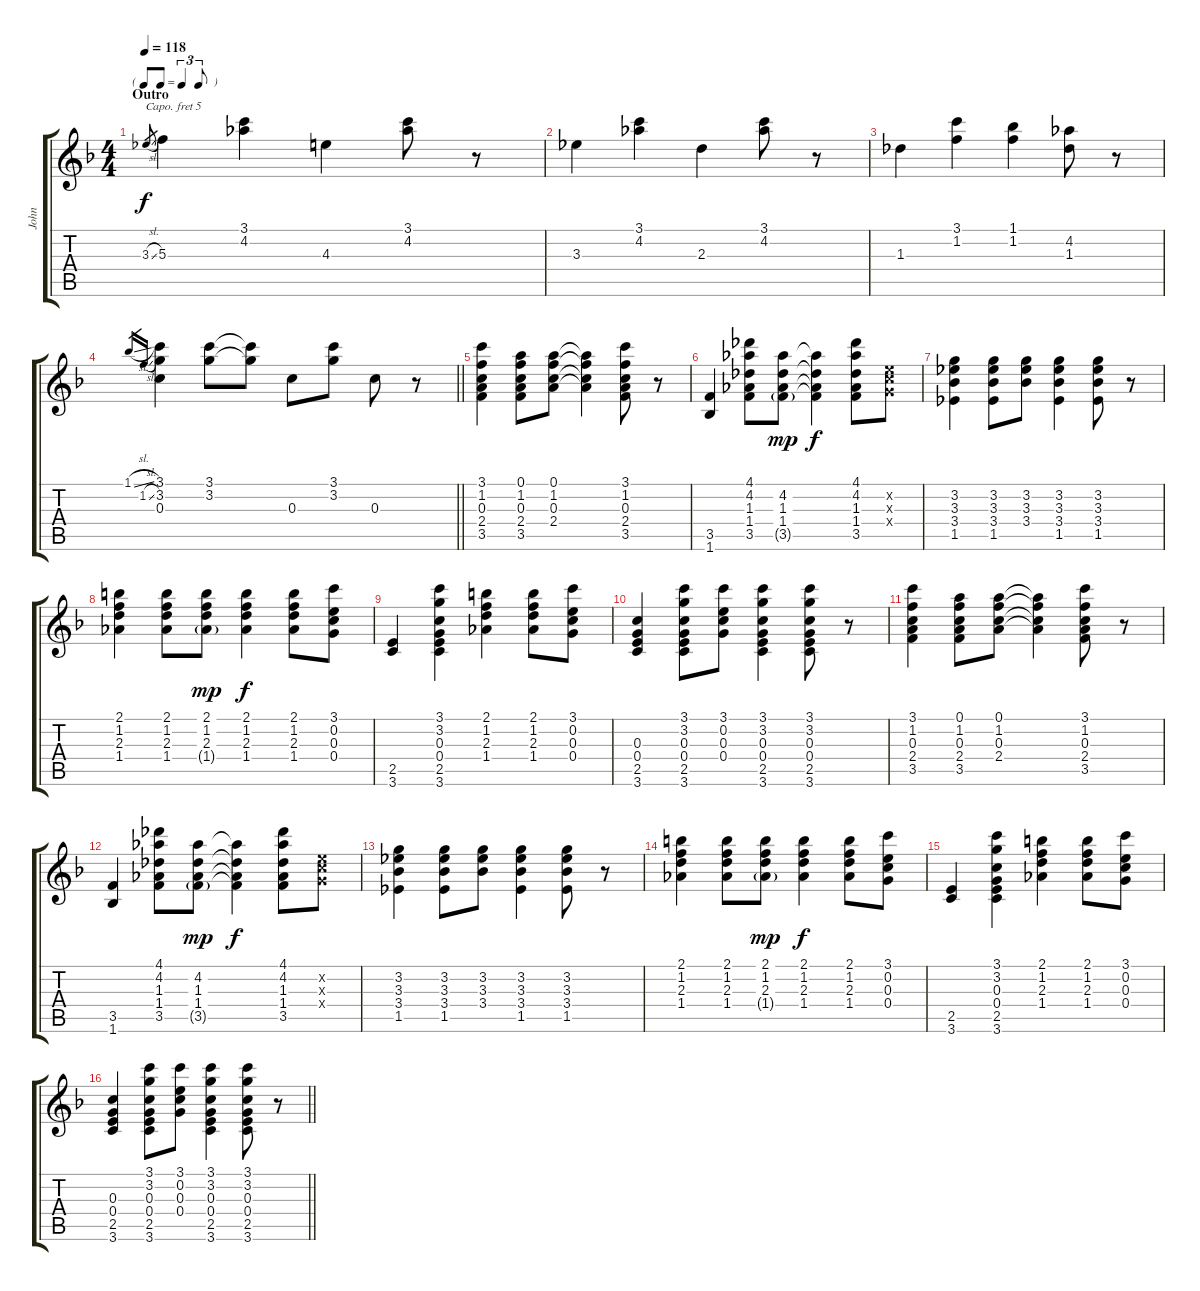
\track ("John" "John") {instrument acousticguitarsteel}
\staff {score tabs}
\capo 5
\tuning (E4 B3 G3 D3 A2 E2) {hide}
\ts (4 4)
\tf triplet8th
\section ("" "Outro")
\tempo 118
\clef g2
\ks f
3.3{sl}.8{gr dy f} 5.3.4 (3.1 4.2).4 4.3.4 (3.1 4.2).8 r.8 |
3.3.4 (3.1 4.2).4 2.3.4 (3.1 4.2).8 r.8 |
1.3.4 (3.1 1.2).4 (1.1 1.2).4 (4.2 1.3).8 r.8 |
\barLineRight lightlight
1.1{sl}.16{gr} 1.2{sl}.16{gr} (3.1 3.2 0.3).4 (3.1 3.2).8 (3.1{t} 3.2{t}).8 0.3.8 (3.1 3.2).8 0.3.8 r.8 |
(3.1 1.2 0.3 2.4 3.5).4 (0.1 1.2 0.3 2.4 3.5).8 (0.1 1.2 0.3 2.4).8 (0.1{t} 1.2{t} 0.3{t} 2.4{t}).4 (3.1 1.2 0.3 2.4 3.5).8 r.8 |
(3.5 1.6).4 (4.1 4.2 1.3 1.4 3.5).8 (4.2 1.3 1.4 3.5{g}).8{dy mp} (4.2{t} 1.3{t} 1.4{t} 3.5{t}).4{dy f} (4.1 4.2 1.3 1.4 3.5).8 (0.2{x} 0.3{x} 0.4{x}).8 |
(3.2 3.3 3.4 1.5).4 (3.2 3.3 3.4 1.5).8 (3.2 3.3 3.4).8 (3.2 3.3 3.4 1.5).4 (3.2 3.3 3.4 1.5).8 r.8 |
(2.1 1.2 2.3 1.4).4 (2.1 1.2 2.3 1.4).8 (2.1 1.2 2.3 1.4{g}).8{dy mp} (2.1 1.2 2.3 1.4).4{dy f} (2.1 1.2 2.3 1.4).8 (3.1 0.2 0.3 0.4).8 |
(2.5 3.6).4 (3.1 3.2 0.3 0.4 2.5 3.6).4 (2.1 1.2 2.3 1.4).4 (2.1 1.2 2.3 1.4).8 (3.1 0.2 0.3 0.4).8 |
(0.3 0.4 2.5 3.6).4 (3.1 3.2 0.3 0.4 2.5 3.6).8 (3.1 0.2 0.3 0.4).8 (3.1 3.2 0.3 0.4 2.5 3.6).4 (3.1 3.2 0.3 0.4 2.5 3.6).8 r.8 |
(3.1 1.2 0.3 2.4 3.5).4 (0.1 1.2 0.3 2.4 3.5).8 (0.1 1.2 0.3 2.4).8 (0.1{t} 1.2{t} 0.3{t} 2.4{t}).4 (3.1 1.2 0.3 2.4 3.5).8 r.8 |
(3.5 1.6).4 (4.1 4.2 1.3 1.4 3.5).8 (4.2 1.3 1.4 3.5{g}).8{dy mp} (4.2{t} 1.3{t} 1.4{t} 3.5{t}).4{dy f} (4.1 4.2 1.3 1.4 3.5).8 (0.2{x} 0.3{x} 0.4{x}).8 |
(3.2 3.3 3.4 1.5).4 (3.2 3.3 3.4 1.5).8 (3.2 3.3 3.4).8 (3.2 3.3 3.4 1.5).4 (3.2 3.3 3.4 1.5).8 r.8 |
(2.1 1.2 2.3 1.4).4 (2.1 1.2 2.3 1.4).8 (2.1 1.2 2.3 1.4{g}).8{dy mp} (2.1 1.2 2.3 1.4).4{dy f} (2.1 1.2 2.3 1.4).8 (3.1 0.2 0.3 0.4).8 |
(2.5 3.6).4 (3.1 3.2 0.3 0.4 2.5 3.6).4 (2.1 1.2 2.3 1.4).4 (2.1 1.2 2.3 1.4).8 (3.1 0.2 0.3 0.4).8 |
\barLineRight lightlight
(0.3 0.4 2.5 3.6).4 (3.1 3.2 0.3 0.4 2.5 3.6).8 (3.1 0.2 0.3 0.4).8 (3.1 3.2 0.3 0.4 2.5 3.6).4 (3.1 3.2 0.3 0.4 2.5 3.6).8 r.8
